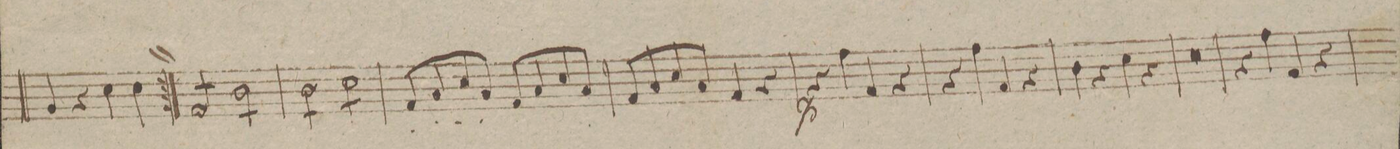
**kern	**dynam
*I"Basso	*
*clefF4	*
*k[f#c#g#]	*
*met(c)	*
*M4/4	*
4BB/	.
4r	.
4E\	.
4E\	.
=32	=32
8AA\Lyy	.
(16C#\Lyy	.
16D\JJ)yy	.
8E\Lyy	.
16E\Lyy	.
16E#X\JJyy	.
8F#\Lyy	.
16F#\Lyy	.
16En\JJyy	.
8D\Lyy	.
16D\Lyy	.
16C#\JJyy	.
=33	=33
4BB/yy	.
4ryy	.
4E\yy	.
4E\yy	.
=34	=34
8AA/L	.
8AA/	.
8AA/	.
8AA/J	.
8D\L	.
8D\	.
8D\	.
8D\J	.
=35	=35
8D\L	.
8D\	.
8D\	.
8D\J	.
8E\L	.
8E\	.
8E\	.
8E\J	.
=36	=36
8AA'/L	.
8C#'/	.
8E'/	.
8C#'/J	.
8AA/L	.
8C#/	.
8E/	.
8C#/J	.
=37	=37
8AA/L	.
8C#/	.
8E/	.
8C#/J	.
4AA/	.
4r	.
=38	=38
4r	p
4A\	.
4AA/	.
4r	.
=39	=39
4r	.
4A\	.
4AA/	.
4r	.
=40	=40
4D\	.
4r	.
4E\	.
4r	.
=41	=41
0r	.
=42	=42
=43	=43
4r	.
4A\	.
4AA/	.
4r	.
=44	=44
*-	*-
